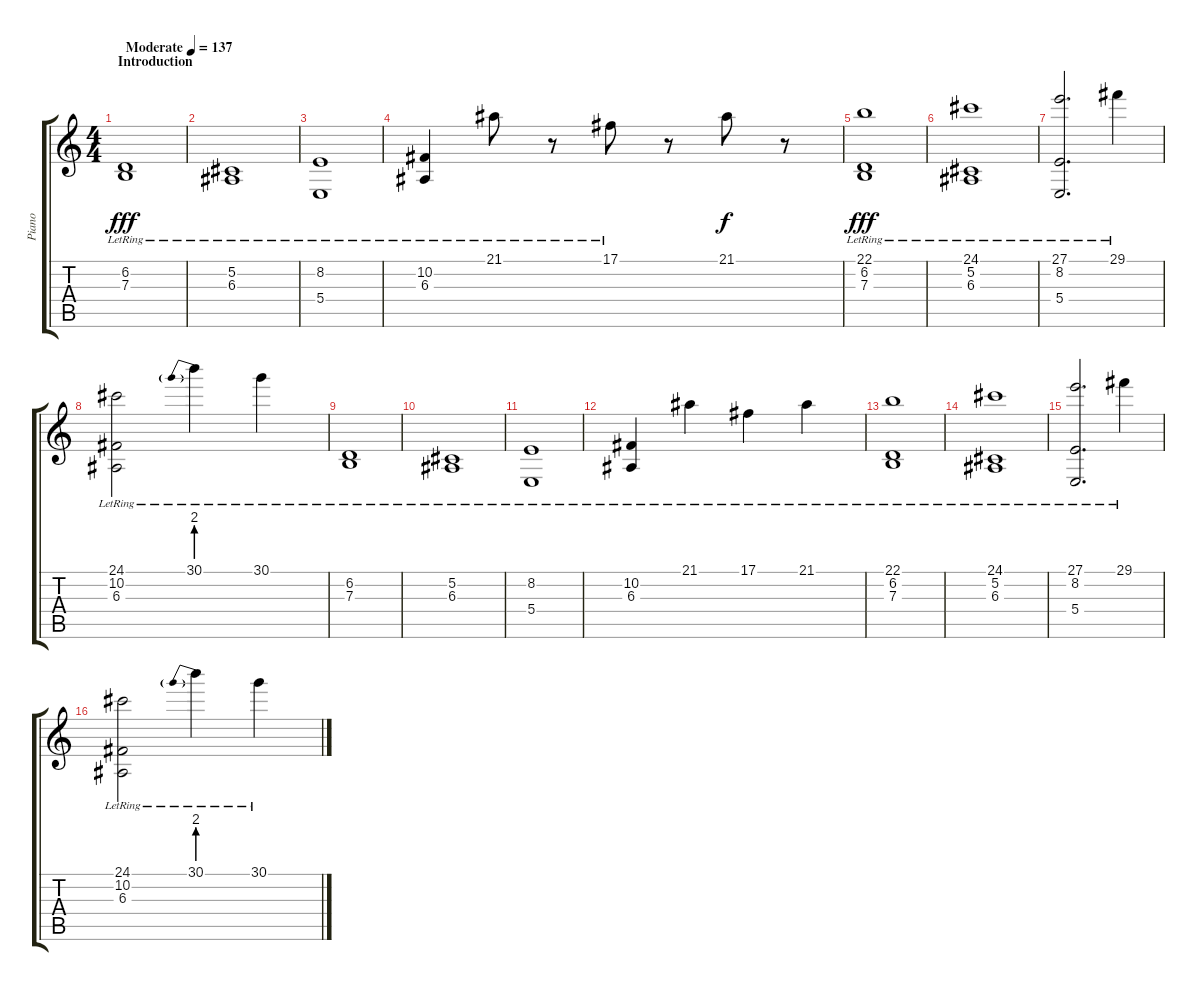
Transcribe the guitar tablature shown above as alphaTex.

\track ("Piano" "Piano") {instrument brightacousticpiano}
\staff {score tabs}
\tuning (Db4 Ab3 E3 B2 Gb2 B1) {hide}
\ts (4 4)
\section ("" "Introduction")
\tempo (137 "Moderate")
\clef g2
\ks c
(6.2{lr} 7.3{lr}).1{dy fff instrument brightacousticpiano} |
(5.2{lr} 6.3{lr}).1 |
(8.2{lr} 5.4{lr}).1 |
(10.2{lr} 6.3{lr}).4 21.1{lr}.8 r.8 17.1{lr}.8 r.8 21.1.8{dy f} r.8 |
(22.1{lr} 6.2{lr} 7.3{lr}).1{dy fff} |
(24.1{lr} 5.2{lr} 6.3{lr}).1 |
(27.1{lr} 8.2{lr} 5.4{lr}).2{d} 29.1{lr}.4 |
(24.1{lr} 10.2{lr} 6.3).2 30.1{be (prebend 0 8 60 8) lr}.4 30.1{lr}.4 |
(6.2{lr} 7.3{lr}).1 |
(5.2{lr} 6.3{lr}).1 |
(8.2{lr} 5.4{lr}).1 |
(10.2{lr} 6.3{lr}).4 21.1{lr}.4 17.1{lr}.4 21.1{lr}.4 |
(22.1{lr} 6.2{lr} 7.3{lr}).1 |
(24.1{lr} 5.2{lr} 6.3{lr}).1 |
(27.1{lr} 8.2{lr} 5.4{lr}).2{d} 29.1{lr}.4 |
(24.1{lr} 10.2{lr} 6.3{lr}).2 30.1{be (prebend 0 8 60 8) lr}.4 30.1{lr}.4
